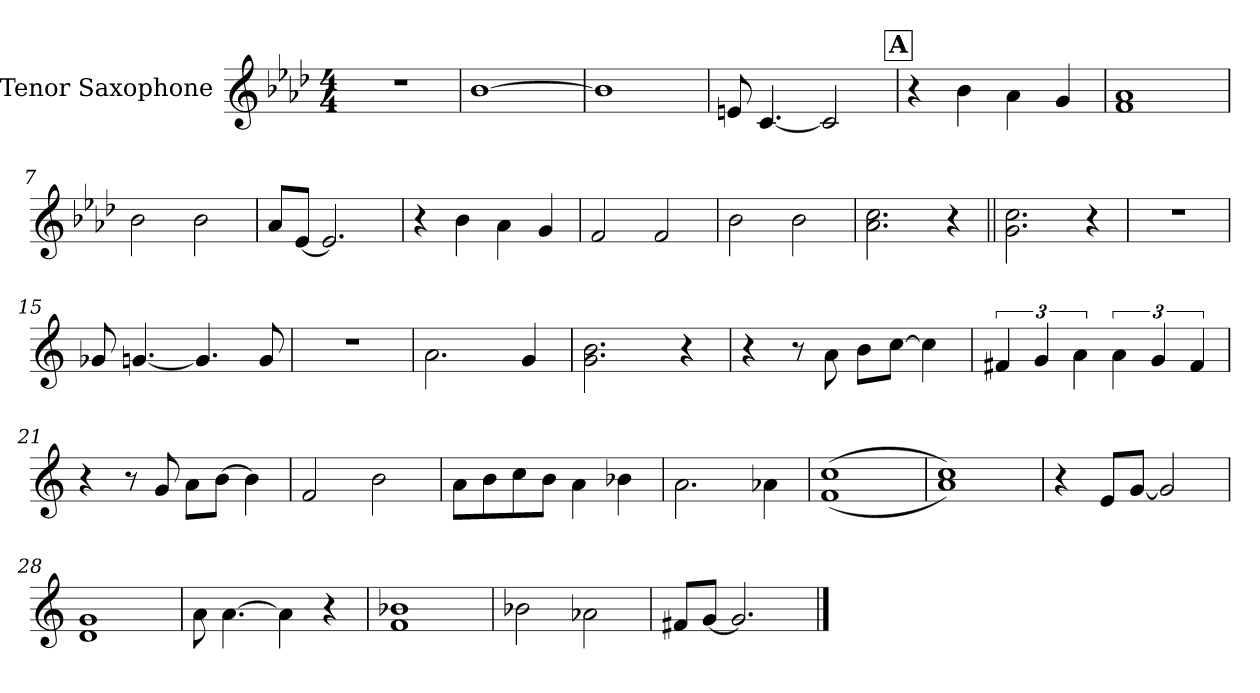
**kern
*part1
*staff1
*I"Tenor Saxophone
*I'T. Sax.
*clefG2
*ITrd8c14
*k[b-e-a-d-]
*M4/4
=1
1r
=2
[1B-
=3
1B-]
=4
8En/
[4.C/
2C/]
!!LO:REH:place=s1:a:B:fs=14:t=A
=5
4r
4B-\
4A-\
4G/
=6
1F 1A-
=7
2B-\
2B-\
=8
8A-/L
[8E-/J
2.E-/]
=9
4r
4B-\
4A-\
4G/
=10
2F/
2F/
=11
2B-\
2B-\
=12
2.A-\ 2.c\
4r
!!LO:LB:g=z
=13||
*k[]
2.G\ 2.c\
4r
=14
1r
=15
8G-X/
[4.Gn/
4.G/]
8G/
=16
1r
=17
2.A\
4G/
=18
2.G\ 2.B\
4r
=19
4r
8r
8A\
8B\L
[8c\J
4c\]
=20
6F#X/
6G/
6A\
6A\
6G/
6F#/
=21
4r
8r
8G/
8A\L
[8B\J
4B\]
=22
2F/
2B\
!!LO:LB:g=z
=23
8A\L
8B\
8c\
8B\J
4A\
4B-X\
=24
2.A\
4A-X\
=25
((1F 1c
=26
1A 1c))
=27
4r
8E/L
[8G/J
2G/]
=28
1D 1G
=29
8A\
[4.A\
4A\]
4r
=30
1F 1B-X
=31
2B-X\
2A-X\
=32
8F#X/L
[8G/J
2.G/]
==
*-
